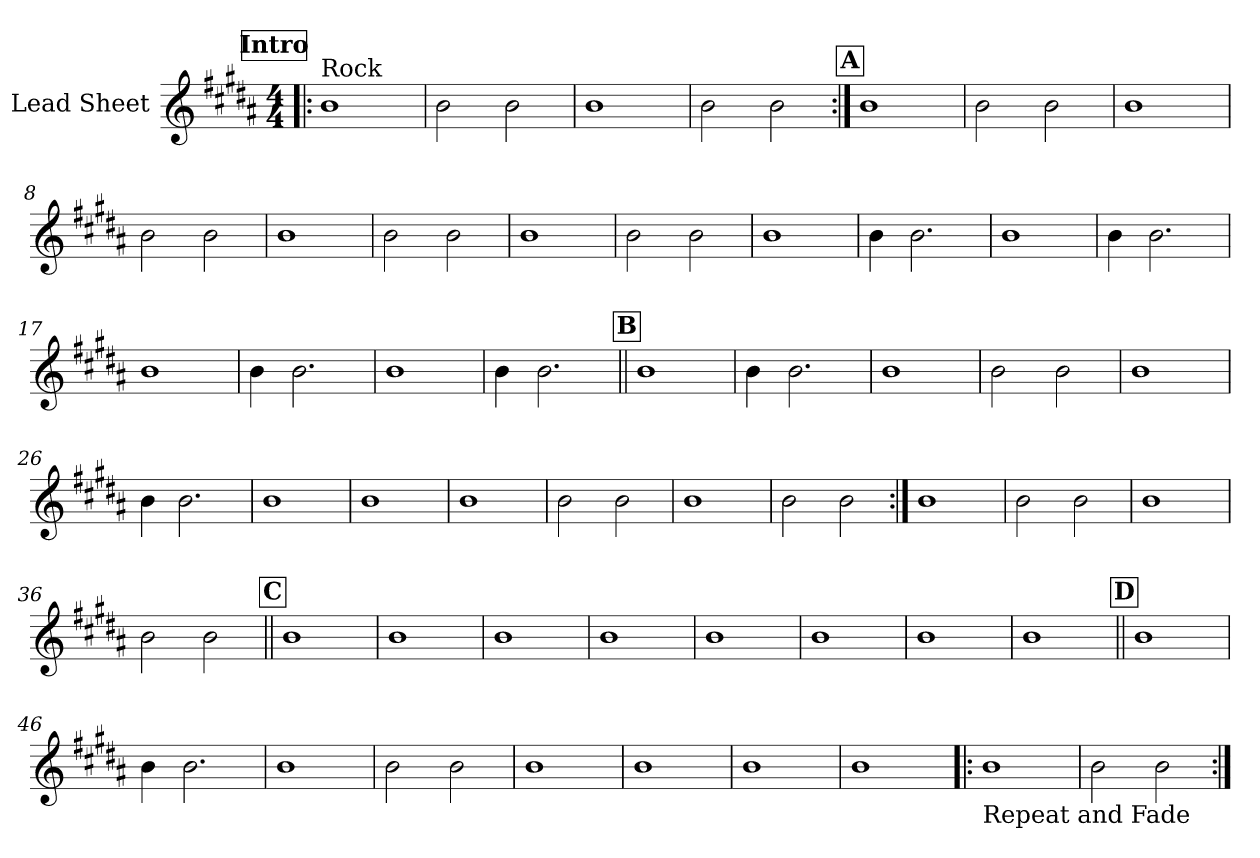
**kern
*part1
*staff1
*I"Lead Sheet
*clefG2
*k[f#c#g#d#a#]
*B:
*M4/4
*MM144
!!LO:REH:place=s1:a:fs=14:t=Intro
=1!|:
!LO:TX:a:t=Rock
1b
=2
2b\
2b\
=3
1b
=4
2b\
2b\
!!LO:LB:g=z
!!LO:REH:place=s1:a:fs=14:t=A
=5:|!
1b
=6
2b\
2b\
=7
1b
=8
2b\
2b\
!!LO:LB:g=z
=9
1b
=10
2b\
2b\
=11
1b
=12
2b\
2b\
!!LO:LB:g=z
=13
1b
=14
4b\
2.b\
=15
1b
=16
4b\
2.b\
!!LO:LB:g=z
=17
1b
=18
4b\
2.b\
=19
1b
=20
4b\
2.b\
!!LO:LB:g=z
!!LO:REH:place=s1:a:fs=14:t=B
=21||
1b
=22
4b\
2.b\
=23
1b
=24
2b\
2b\
!!LO:LB:g=z
=25
1b
=26
4b\
2.b\
=27
1b
=28
1b
!!LO:LB:g=z
=29
1b
=30
2b\
2b\
=31
1b
=32
2b\
2b\
!!LO:LB:g=z
=33:|!
1b
=34
2b\
2b\
=35
1b
=36
2b\
2b\
!!LO:LB:g=z
!!LO:REH:place=s1:a:fs=14:t=C
=37||
1b
=38
1b
=39
1b
=40
1b
=41
1b
=42
1b
=43
1b
=44
1b
!!LO:PB:g=z
!!LO:REH:place=s1:a:fs=14:t=D
=45||
1b
=46
4b\
2.b\
=47
1b
=48
2b\
2b\
!!LO:LB:g=z
=49
1b
=50
1b
=51
1b
=52
1b
=53!|:
!LO:TX:b:t=Repeat and Fade
1b
=54
2b\
2b\
=:|!
*-
